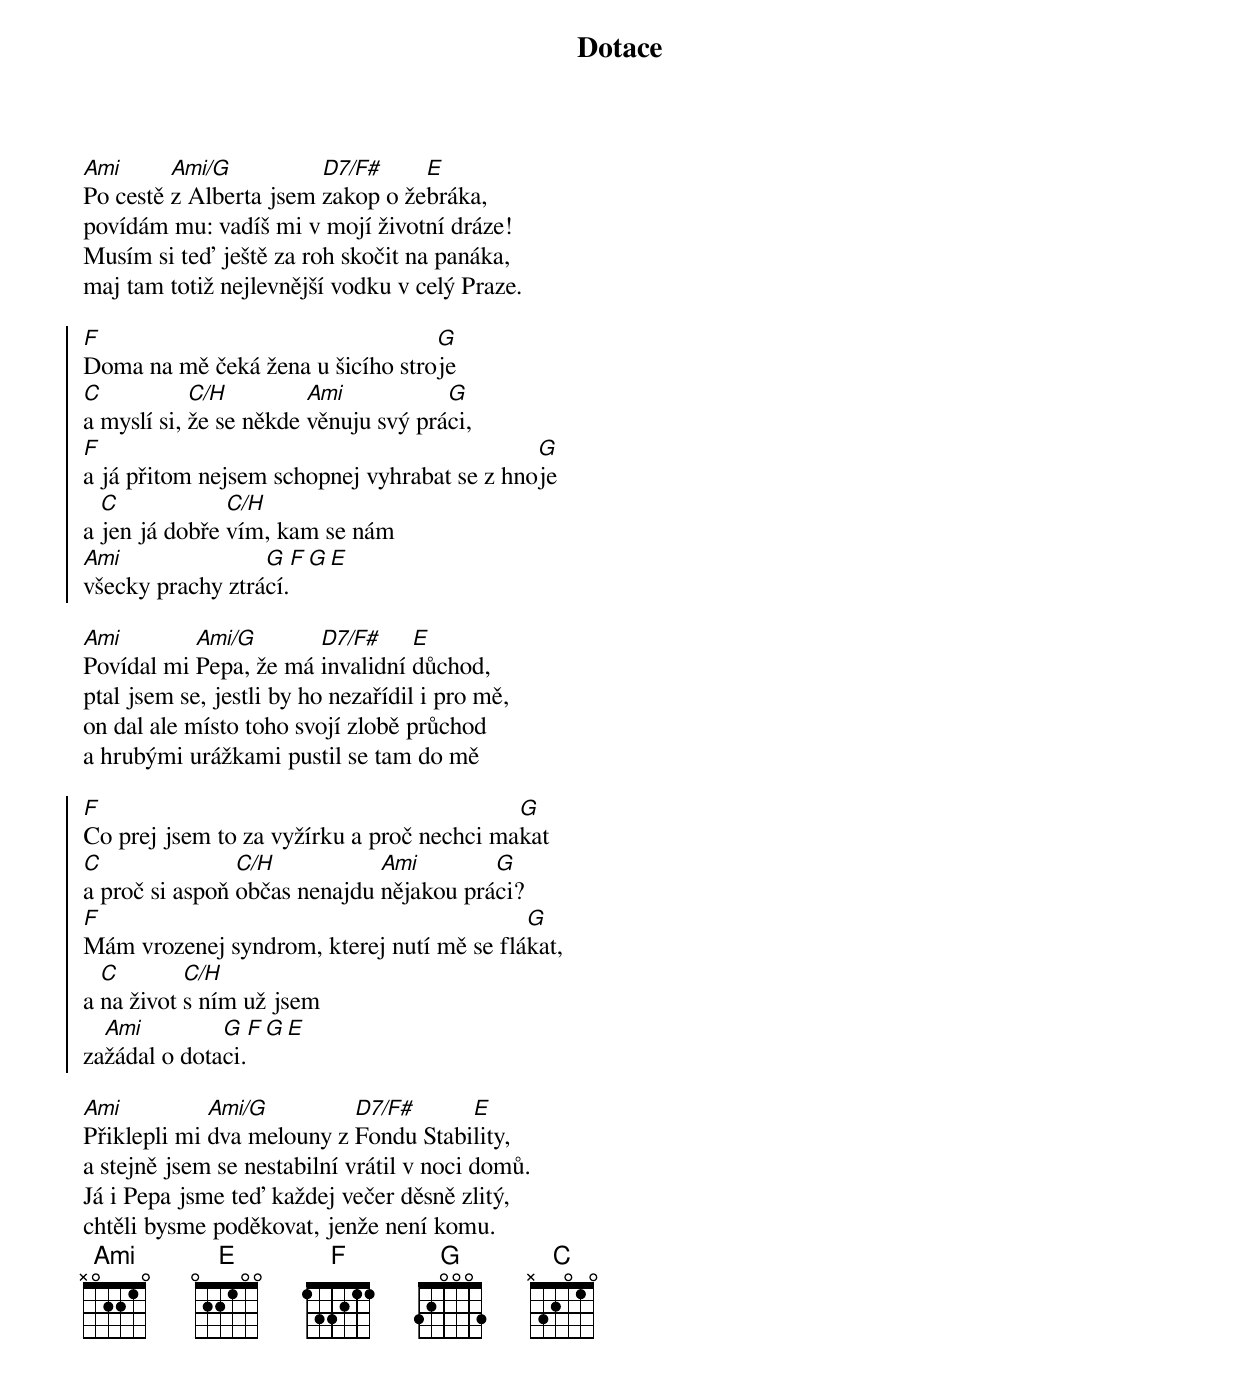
{title: Dotace}
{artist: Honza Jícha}
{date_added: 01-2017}
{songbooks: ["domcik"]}
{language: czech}
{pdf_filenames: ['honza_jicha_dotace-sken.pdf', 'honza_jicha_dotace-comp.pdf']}
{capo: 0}
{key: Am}
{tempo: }
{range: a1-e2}
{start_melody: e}

{start_of_verse}
[Ami]Po cestě [Ami/G]z Alberta jsem [D7/F#]zakop o že[E]bráka,
povídám mu: vadíš mi v mojí životní dráze!
Musím si teď ještě za roh skočit na panáka,
maj tam totiž nejlevnější vodku v celý Praze.
{end_of_verse}

{start_of_chorus}
[F]Doma na mě čeká žena u šicího stro[G]je
[C]a myslí si, [C/H]že se někde [Ami]věnuju svý prá[G]ci,
[F]a já přitom nejsem schopnej vyhrabat se z hno[G]je
a [C]jen já dobře [C/H]vím, kam se nám
[Ami]všecky prachy ztrá[G]cí.[F][G][E]
{end_of_chorus}

{start_of_verse}
[Ami]Povídal mi [Ami/G]Pepa, že má [D7/F#]invalidní [E]důchod,
ptal jsem se, jestli by ho nezařídil i pro mě,
on dal ale místo toho svojí zlobě průchod
a hrubými urážkami pustil se tam do mě
{end_of_verse}

{start_of_chorus}
[F]Co prej jsem to za vyžírku a proč nechci ma[G]kat
[C]a proč si aspoň [C/H]občas nenajdu [Ami]nějakou prá[G]ci?
[F]Mám vrozenej syndrom, kterej nutí mě se flá[G]kat,
a [C]na život [C/H]s ním už jsem
za[Ami]žádal o dota[G]ci.[F][G][E]
{end_of_chorus}

{start_of_verse}
[Ami]Přiklepli mi [Ami/G]dva melouny z [D7/F#]Fondu Stabi[E]lity,
a stejně jsem se nestabilní vrátil v noci domů.
Já i Pepa jsme teď každej večer děsně zlitý,
chtěli bysme poděkovat, jenže není komu.
{end_of_verse}
